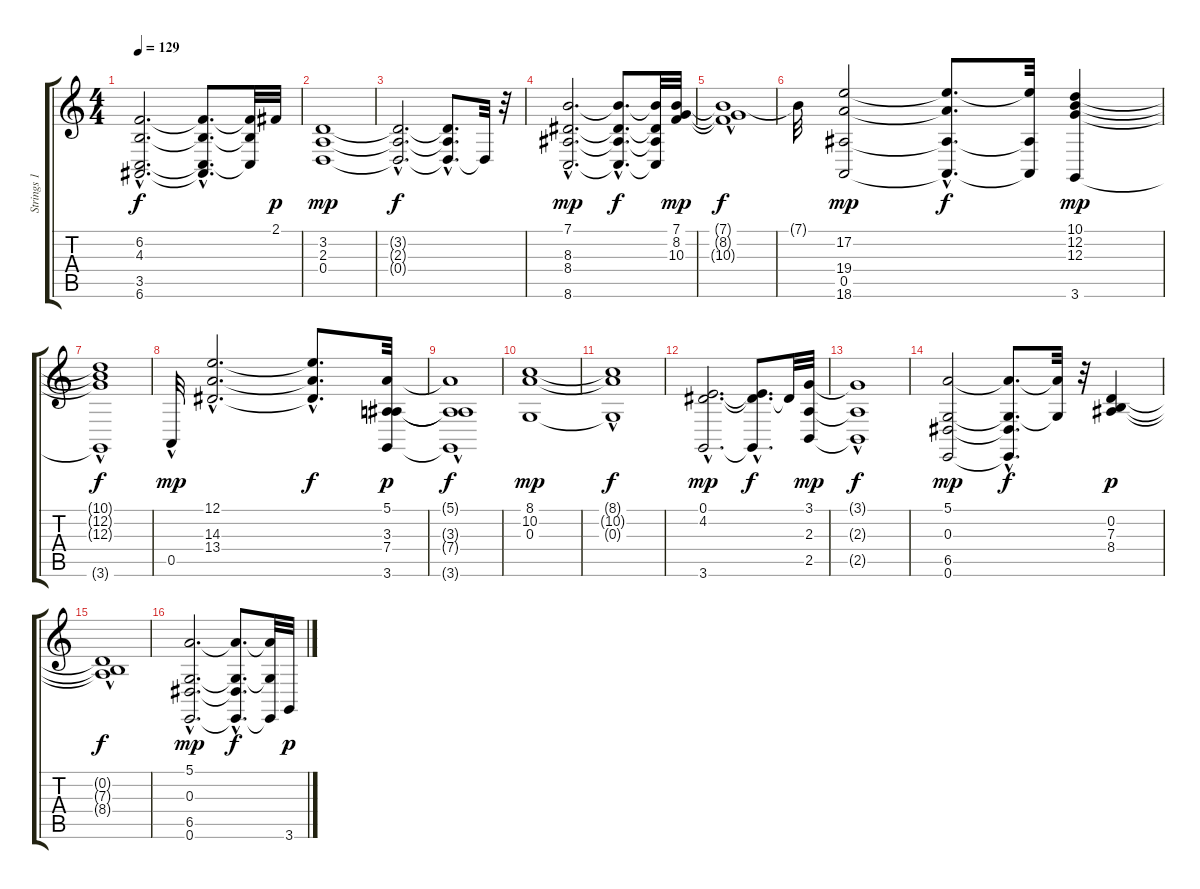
\track ("Strings 1" "Strings 1") {instrument stringensemble1}
\staff {score tabs}
\tuning (E4 B3 G3 D3 A2 E2) {hide}
\ts (4 4)
\tempo 129
\clef g2
\ks c
(6.2{hac t} 4.3{hac t} 3.5{hac t} 6.6{hac t}).2{d dy f} (6.2{hac t} 4.3{hac t} 3.5{hac t} 6.6{t}).8{d} (6.2{t} 4.3{t} 3.5{t}).32 2.1.32{dy p} |
(3.2 2.3 0.4).1{dy mp} |
(3.2{hac t} 2.3{hac t} 0.4{hac t}).2{d dy f} (3.2{t} 2.3{t} 0.4{hac t}).8{d} 0.4{t}.32 r.32 |
(7.1{hac} 8.3{hac} 8.4{hac} 8.6{hac}).2{d dy mp} (7.1{hac t} 8.3{hac t} 8.4{hac t} 8.6{hac t}).8{d dy f} (7.1{t} 8.3{t} 8.4{t} 8.6{t}).32 (7.1 8.2 10.3).32{dy mp} |
(7.1{t} 8.2{hac t} 10.3{t}).1{dy f} |
7.1{t}.32 (17.2 19.4 0.5 18.6).2{dy mp} (17.2{hac t} 19.4{hac t} 0.5{hac t} 18.6{hac t}).8{d dy f} (17.2{t} 0.5{t} 18.6{t}).32 (10.1 12.2 12.3 3.6).4{dy mp} |
(10.1{t} 12.2{t} 12.3{hac t} 3.6{t}).1{dy f} |
0.5{hac}.32{dy mp} (12.1{hac} 14.3{hac} 13.4{hac}).2{d} (12.1{hac t} 14.3{t} 13.4{hac t}).8{d dy f} (5.1 3.3 7.4 3.6).32{dy p} |
(5.1{t} 3.3{hac t} 7.4{t} 3.6{t}).1{dy f} |
(8.1 10.2 0.3).1{dy mp} |
(8.1{t} 10.2{hac t} 0.3{hac t}).1{dy f} |
(0.1{hac} 4.2{hac} 3.6{hac}).2{d dy mp} (0.1{t} 4.2{hac t} 3.6{hac t}).8{d dy f} 4.2{t}.32 (3.1 2.3 2.5).32{dy mp} |
(3.1{t} 2.3{hac t} 2.5{t}).1{dy f} |
(5.1 0.3 6.5 0.6).2{dy mp} (5.1{hac t} 0.3{hac t} 6.5{t} 0.6{hac t}).8{d dy f} (5.1{t} 0.3{t}).32 r.32 (0.2 7.3 8.4).4{dy p} |
(0.2{hac t} 7.3{t} 8.4{t}).1{dy f} |
(5.1{hac} 0.3{hac} 6.5{hac} 0.6{hac}).2{d dy mp} (5.1{hac t} 0.3{hac t} 6.5{hac t} 0.6{hac t}).8{d dy f} (5.1{t} 0.3{t} 0.6{t}).32 3.6.32{dy p}
